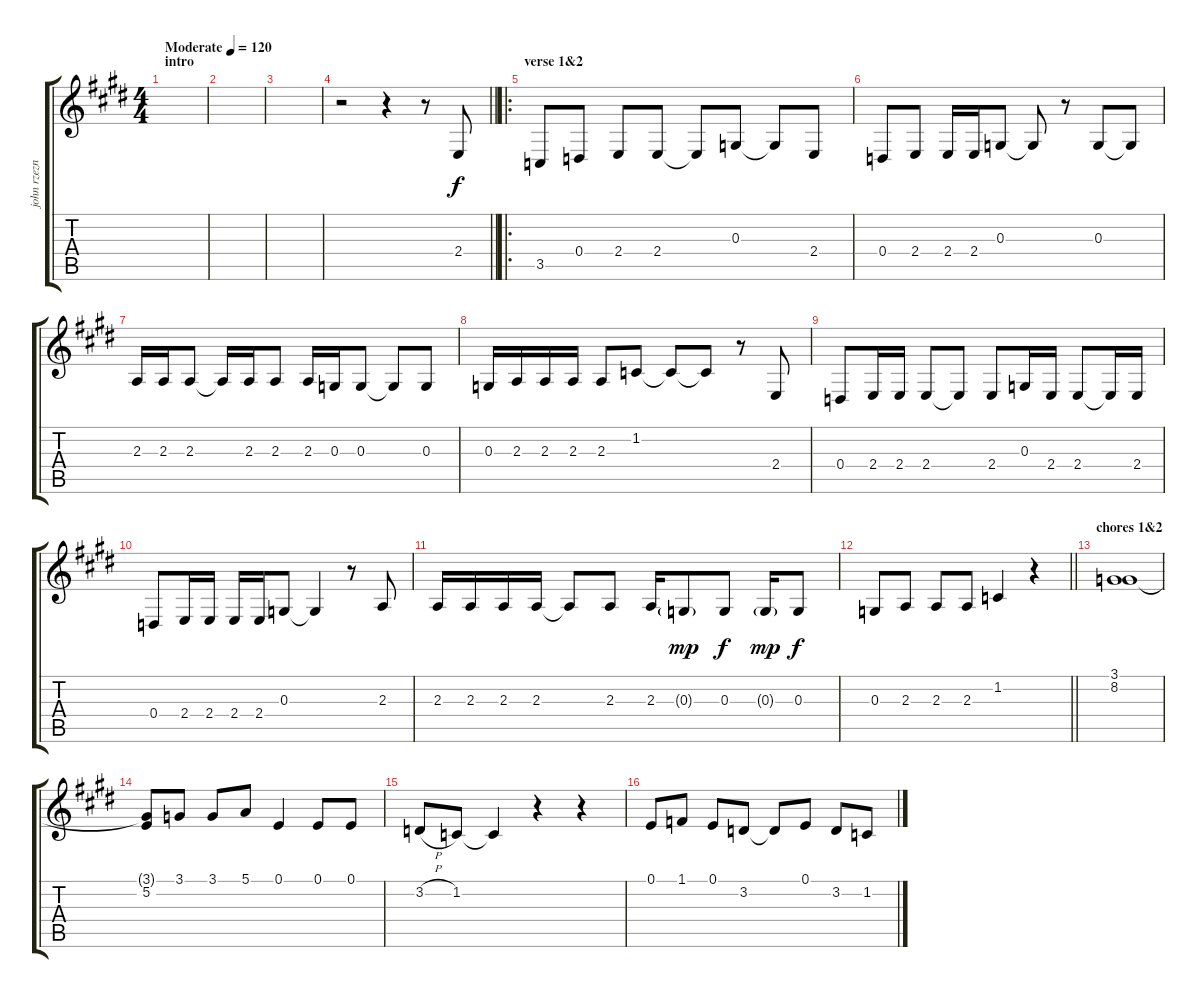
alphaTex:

\track ("john rzeznik (vocals" "john rzezn") {instrument clarinet}
\staff {score tabs}
\tuning (E4 B3 G3 D3 A2 E2) {hide}
\ts (4 4)
\section ("" "intro")
\tempo (120 "Moderate")
\clef g2
\ks e
|
|
|
\barLineRight lightlight
r.2 r.4 r.8 2.4.8 |
\ro
\section ("" "verse 1&2")
3.5.8 0.4.8 2.4.8 2.4.8 2.4{t}.8 0.3.8 0.3{t}.8 2.4.8 |
0.4.8 2.4.8 2.4.16 2.4.16 0.3.8 0.3{t}.8 r.8 0.3.8 0.3{t}.8 |
2.3.16 2.3.16 2.3.8 2.3{t}.16 2.3.16 2.3.8 2.3.16 0.3.16 0.3.8 0.3{t}.8 0.3.8 |
0.3.16 2.3.16 2.3.16 2.3.16 2.3.8 1.2.8 1.2{t}.8 1.2{t}.8 r.8 2.4.8 |
0.4.8 2.4.16 2.4.16 2.4.8 2.4{t}.8 2.4.8 0.3.16 2.4.16 2.4.8 2.4{t}.16 2.4.16 |
0.4.8 2.4.16 2.4.16 2.4.16 2.4.16 0.3.8 0.3{t}.4 r.8 2.3.8 |
2.3.16 2.3.16 2.3.16 2.3.16 2.3{t}.8 2.3.8 2.3.16 0.3{g}.8{dy mp} 0.3.8{dy f} 0.3{g}.16{dy mp} 0.3.8{dy f} |
\barLineRight lightlight
0.3.8 2.3.8 2.3.8 2.3.8 1.2.4 r.4 |
\section ("" "chores 1&2")
(3.1 8.2).1 |
(3.1{t} 5.2).8 3.1.8 3.1.8 5.1.8 0.1.4 0.1.8 0.1.8 |
3.2{h}.8 1.2.8 1.2{t}.4 r.4 r.4 |
0.1.8 1.1.8 0.1.8 3.2.8 3.2{t}.8 0.1.8 3.2.8 1.2.8
